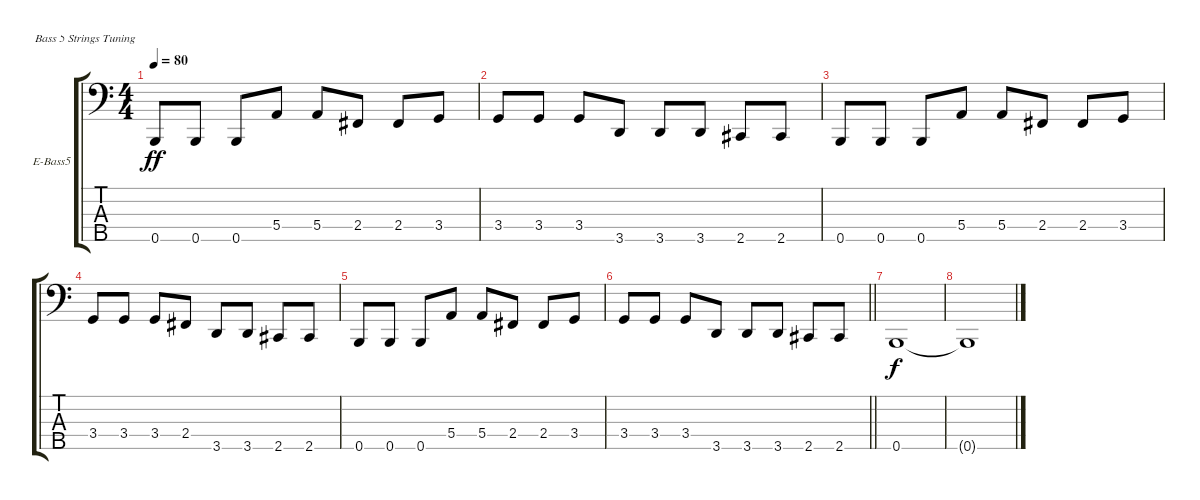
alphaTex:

\bracketExtendMode groupsimilarinstruments
\firstSystemTrackNameOrientation horizontal
\otherSystemsTrackNameOrientation horizontal
\track ("Bass" "E-Bass5") {instrument electricbassfinger}
\staff {score tabs}
\tuning (G2 D2 A1 E1 B0)
\ts (4 4)
\tempo 80
\clef f4
\ks c
0.5.8{dy ff} 0.5.8 0.5.8 5.4.8 5.4.8 2.4.8 2.4.8 3.4.8 |
3.4.8 3.4.8 3.4.8 3.5.8 3.5.8 3.5.8 2.5.8 2.5.8 |
0.5.8 0.5.8 0.5.8 5.4.8 5.4.8 2.4.8 2.4.8 3.4.8 |
3.4.8 3.4.8 3.4.8 2.4.8 3.5.8 3.5.8 2.5.8 2.5.8 |
0.5.8 0.5.8 0.5.8 5.4.8 5.4.8 2.4.8 2.4.8 3.4.8 |
\barLineRight lightlight
3.4.8 3.4.8 3.4.8 3.5.8 3.5.8 3.5.8 2.5.8 2.5.8 |
0.5.1{dy f} |
0.5{t}.1
